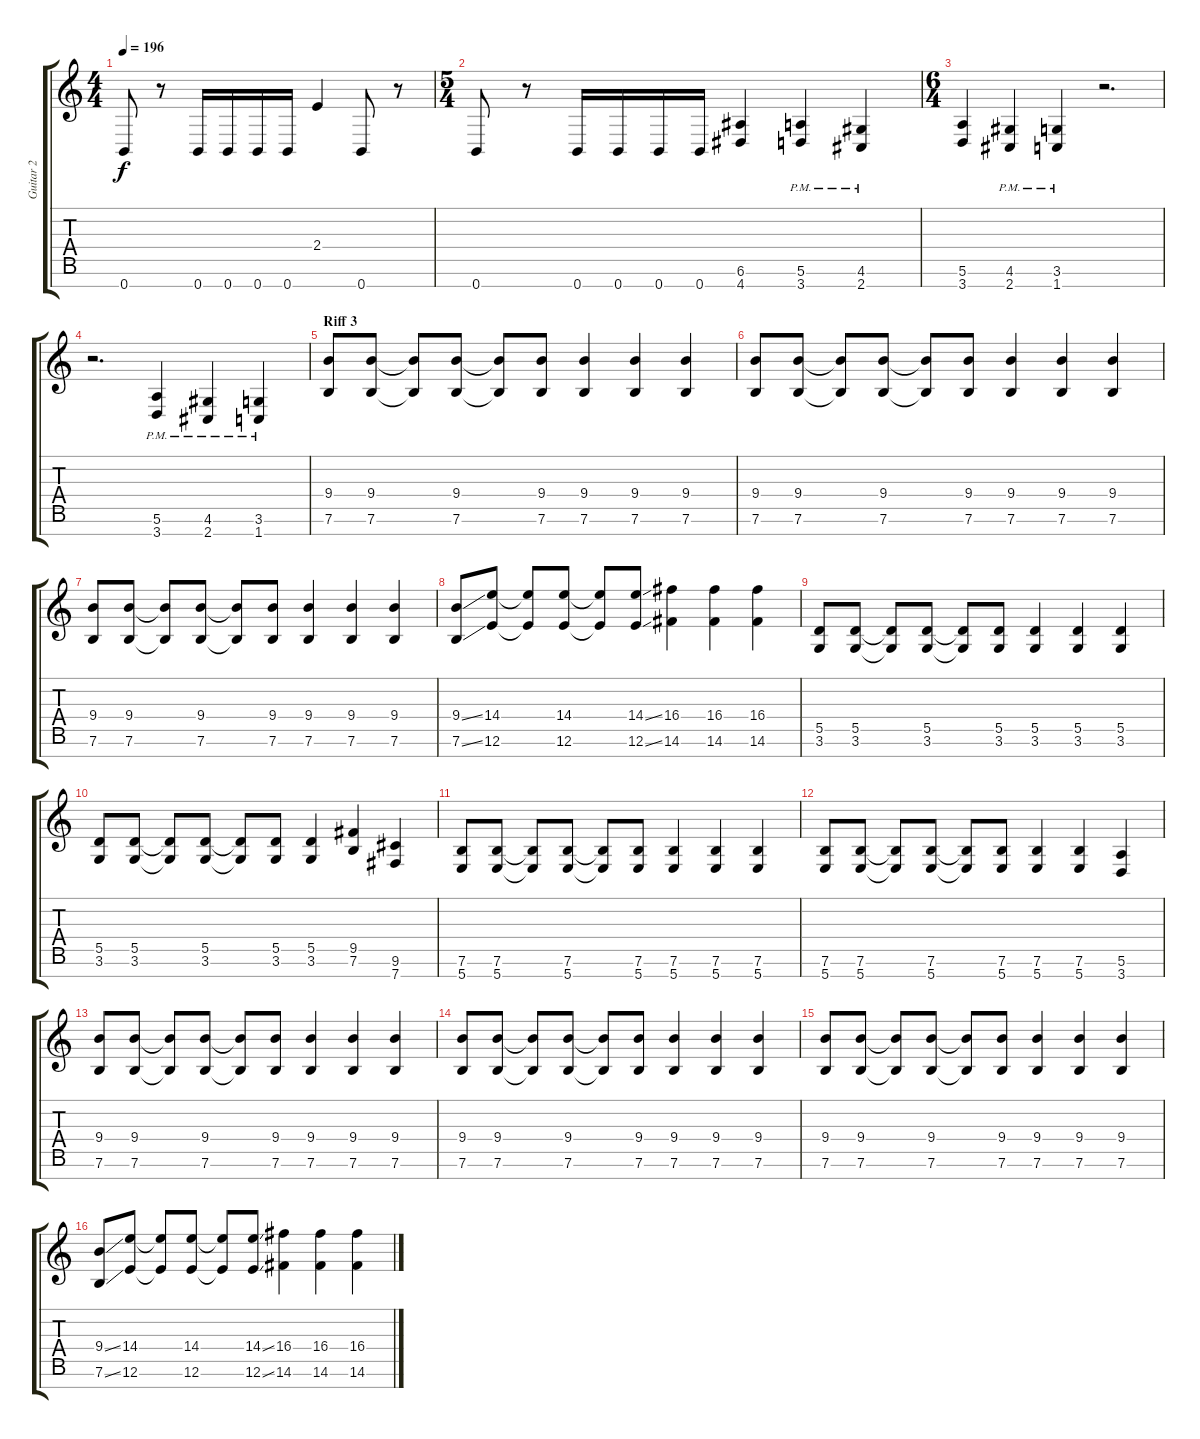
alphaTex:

\track ("Guitar 2" "Guitar 2") {instrument overdrivenguitar}
\staff {score tabs}
\tuning (E4 B3 G3 D3 A2 E2 B1) {hide}
\ts (4 4)
\tempo 196
\clef g2
\ks c
0.7.8{dy f} r.8 0.7.16 0.7.16 0.7.16 0.7.16 2.4.4 0.7.8 r.8 |
\ts (5 4)
0.7.8 r.8 0.7.16 0.7.16 0.7.16 0.7.16 (6.6 4.7).4 (5.6{pm} 3.7{pm}).4 (4.6{pm} 2.7{pm}).4 |
\ts (6 4)
(5.6 3.7).4 (4.6{pm} 2.7{pm}).4 (3.6{pm} 1.7{pm}).4 r.2{d} |
r.2{d} (5.6{pm} 3.7{pm}).4 (4.6{pm} 2.7{pm}).4 (3.6{pm} 1.7{pm}).4 |
\section ("" "Riff 3")
(9.4 7.6).8 (9.4 7.6).8 (9.4{t} 7.6{t}).8 (9.4 7.6).8 (9.4{t} 7.6{t}).8 (9.4 7.6).8 (9.4 7.6).4 (9.4 7.6).4 (9.4 7.6).4 |
(9.4 7.6).8 (9.4 7.6).8 (9.4{t} 7.6{t}).8 (9.4 7.6).8 (9.4{t} 7.6{t}).8 (9.4 7.6).8 (9.4 7.6).4 (9.4 7.6).4 (9.4 7.6).4 |
(9.4 7.6).8 (9.4 7.6).8 (9.4{t} 7.6{t}).8 (9.4 7.6).8 (9.4{t} 7.6{t}).8 (9.4 7.6).8 (9.4 7.6).4 (9.4 7.6).4 (9.4 7.6).4 |
(9.4{ss} 7.6{ss}).8 (14.4 12.6).8 (14.4{t} 12.6{t}).8 (14.4 12.6).8 (14.4{t} 12.6{t}).8 (14.4{ss} 12.6{ss}).8 (16.4 14.6).4 (16.4 14.6).4 (16.4 14.6).4 |
(5.5 3.6).8 (5.5 3.6).8 (5.5{t} 3.6{t}).8 (5.5 3.6).8 (5.5{t} 3.6{t}).8 (5.5 3.6).8 (5.5 3.6).4 (5.5 3.6).4 (5.5 3.6).4 |
(5.5 3.6).8 (5.5 3.6).8 (5.5{t} 3.6{t}).8 (5.5 3.6).8 (5.5{t} 3.6{t}).8 (5.5 3.6).8 (5.5 3.6).4 (9.5 7.6).4 (9.6 7.7).4 |
(7.6 5.7).8 (7.6 5.7).8 (7.6{t} 5.7{t}).8 (7.6 5.7).8 (7.6{t} 5.7{t}).8 (7.6 5.7).8 (7.6 5.7).4 (7.6 5.7).4 (7.6 5.7).4 |
(7.6 5.7).8 (7.6 5.7).8 (7.6{t} 5.7{t}).8 (7.6 5.7).8 (7.6{t} 5.7{t}).8 (7.6 5.7).8 (7.6 5.7).4 (7.6 5.7).4 (5.6 3.7).4 |
(9.4 7.6).8 (9.4 7.6).8 (9.4{t} 7.6{t}).8 (9.4 7.6).8 (9.4{t} 7.6{t}).8 (9.4 7.6).8 (9.4 7.6).4 (9.4 7.6).4 (9.4 7.6).4 |
(9.4 7.6).8 (9.4 7.6).8 (9.4{t} 7.6{t}).8 (9.4 7.6).8 (9.4{t} 7.6{t}).8 (9.4 7.6).8 (9.4 7.6).4 (9.4 7.6).4 (9.4 7.6).4 |
(9.4 7.6).8 (9.4 7.6).8 (9.4{t} 7.6{t}).8 (9.4 7.6).8 (9.4{t} 7.6{t}).8 (9.4 7.6).8 (9.4 7.6).4 (9.4 7.6).4 (9.4 7.6).4 |
(9.4{ss} 7.6{ss}).8 (14.4 12.6).8 (14.4{t} 12.6{t}).8 (14.4 12.6).8 (14.4{t} 12.6{t}).8 (14.4{ss} 12.6{ss}).8 (16.4 14.6).4 (16.4 14.6).4 (16.4 14.6).4
